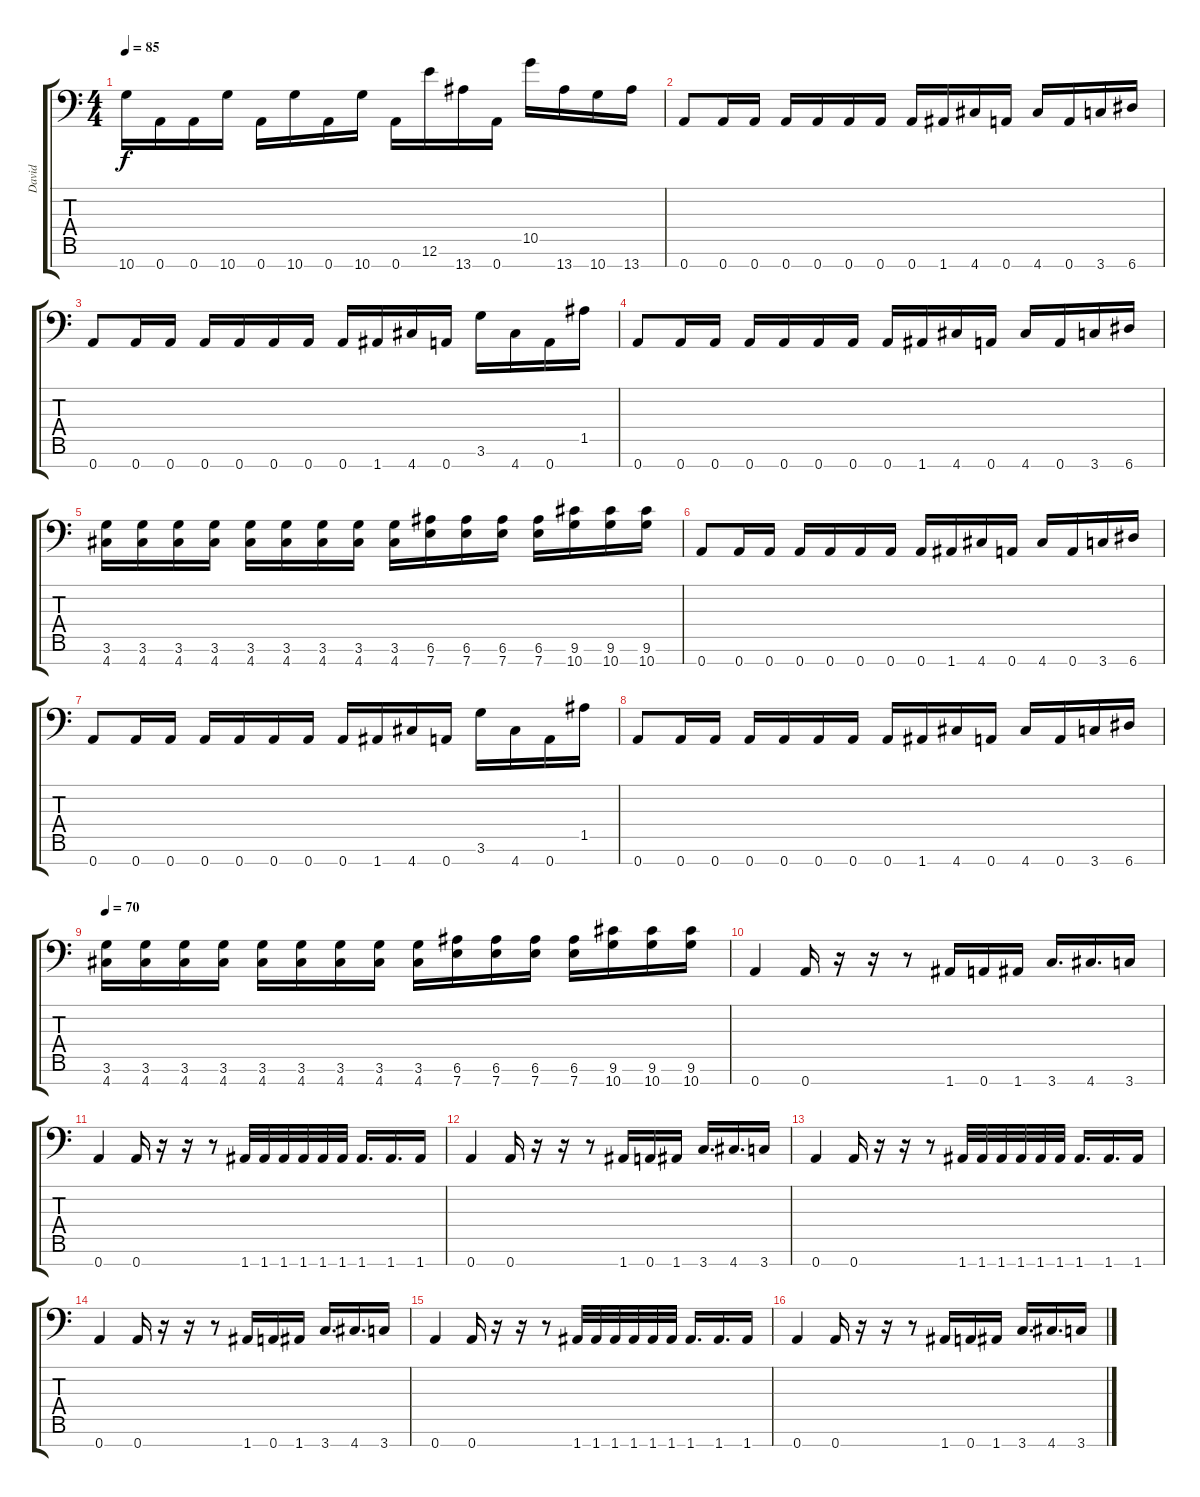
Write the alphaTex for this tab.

\track ("David" "David") {instrument distortionguitar}
\staff {score tabs}
\tuning (E4 B3 G3 D3 A2 E2 A1) {hide}
\ts (4 4)
\tempo 85
\clef f4
\ks c
10.7.16{dy f} 0.7.16 0.7.16 10.7.16 0.7.16 10.7.16 0.7.16 10.7.16 0.7.16 12.6.16 13.7.16 0.7.16 10.5.16 13.7.16 10.7.16 13.7.16 |
0.7.8 0.7.16 0.7.16 0.7.16 0.7.16 0.7.16 0.7.16 0.7.16 1.7.16 4.7.16 0.7.16 4.7.16 0.7.16 3.7.16 6.7.16 |
0.7.8 0.7.16 0.7.16 0.7.16 0.7.16 0.7.16 0.7.16 0.7.16 1.7.16 4.7.16 0.7.16 3.6.16 4.7.16 0.7.16 1.5.16 |
0.7.8 0.7.16 0.7.16 0.7.16 0.7.16 0.7.16 0.7.16 0.7.16 1.7.16 4.7.16 0.7.16 4.7.16 0.7.16 3.7.16 6.7.16 |
(3.6 4.7).16 (3.6 4.7).16 (3.6 4.7).16 (3.6 4.7).16 (3.6 4.7).16 (3.6 4.7).16 (3.6 4.7).16 (3.6 4.7).16 (3.6 4.7).16 (6.6 7.7).16 (6.6 7.7).16 (6.6 7.7).16 (6.6 7.7).16 (9.6 10.7).16 (9.6 10.7).16 (9.6 10.7).16 |
0.7.8 0.7.16 0.7.16 0.7.16 0.7.16 0.7.16 0.7.16 0.7.16 1.7.16 4.7.16 0.7.16 4.7.16 0.7.16 3.7.16 6.7.16 |
0.7.8 0.7.16 0.7.16 0.7.16 0.7.16 0.7.16 0.7.16 0.7.16 1.7.16 4.7.16 0.7.16 3.6.16 4.7.16 0.7.16 1.5.16 |
0.7.8 0.7.16 0.7.16 0.7.16 0.7.16 0.7.16 0.7.16 0.7.16 1.7.16 4.7.16 0.7.16 4.7.16 0.7.16 3.7.16 6.7.16 |
\tempo 70
(3.6 4.7).16 (3.6 4.7).16 (3.6 4.7).16 (3.6 4.7).16 (3.6 4.7).16 (3.6 4.7).16 (3.6 4.7).16 (3.6 4.7).16 (3.6 4.7).16 (6.6 7.7).16 (6.6 7.7).16 (6.6 7.7).16 (6.6 7.7).16 (9.6 10.7).16 (9.6 10.7).16 (9.6 10.7).16 |
0.7.4 0.7.16 r.16 r.16 r.8 1.7.16 0.7.16 1.7.16 3.7.16{d} 4.7.16{d} 3.7.16 |
0.7.4 0.7.16 r.16 r.16 r.8 1.7.32 1.7.32 1.7.32 1.7.32 1.7.32 1.7.32 1.7.16{d} 1.7.16{d} 1.7.16 |
0.7.4 0.7.16 r.16 r.16 r.8 1.7.16 0.7.16 1.7.16 3.7.16{d} 4.7.16{d} 3.7.16 |
0.7.4 0.7.16 r.16 r.16 r.8 1.7.32 1.7.32 1.7.32 1.7.32 1.7.32 1.7.32 1.7.16{d} 1.7.16{d} 1.7.16 |
0.7.4 0.7.16 r.16 r.16 r.8 1.7.16 0.7.16 1.7.16 3.7.16{d} 4.7.16{d} 3.7.16 |
0.7.4 0.7.16 r.16 r.16 r.8 1.7.32 1.7.32 1.7.32 1.7.32 1.7.32 1.7.32 1.7.16{d} 1.7.16{d} 1.7.16 |
0.7.4 0.7.16 r.16 r.16 r.8 1.7.16 0.7.16 1.7.16 3.7.16{d} 4.7.16{d} 3.7.16
